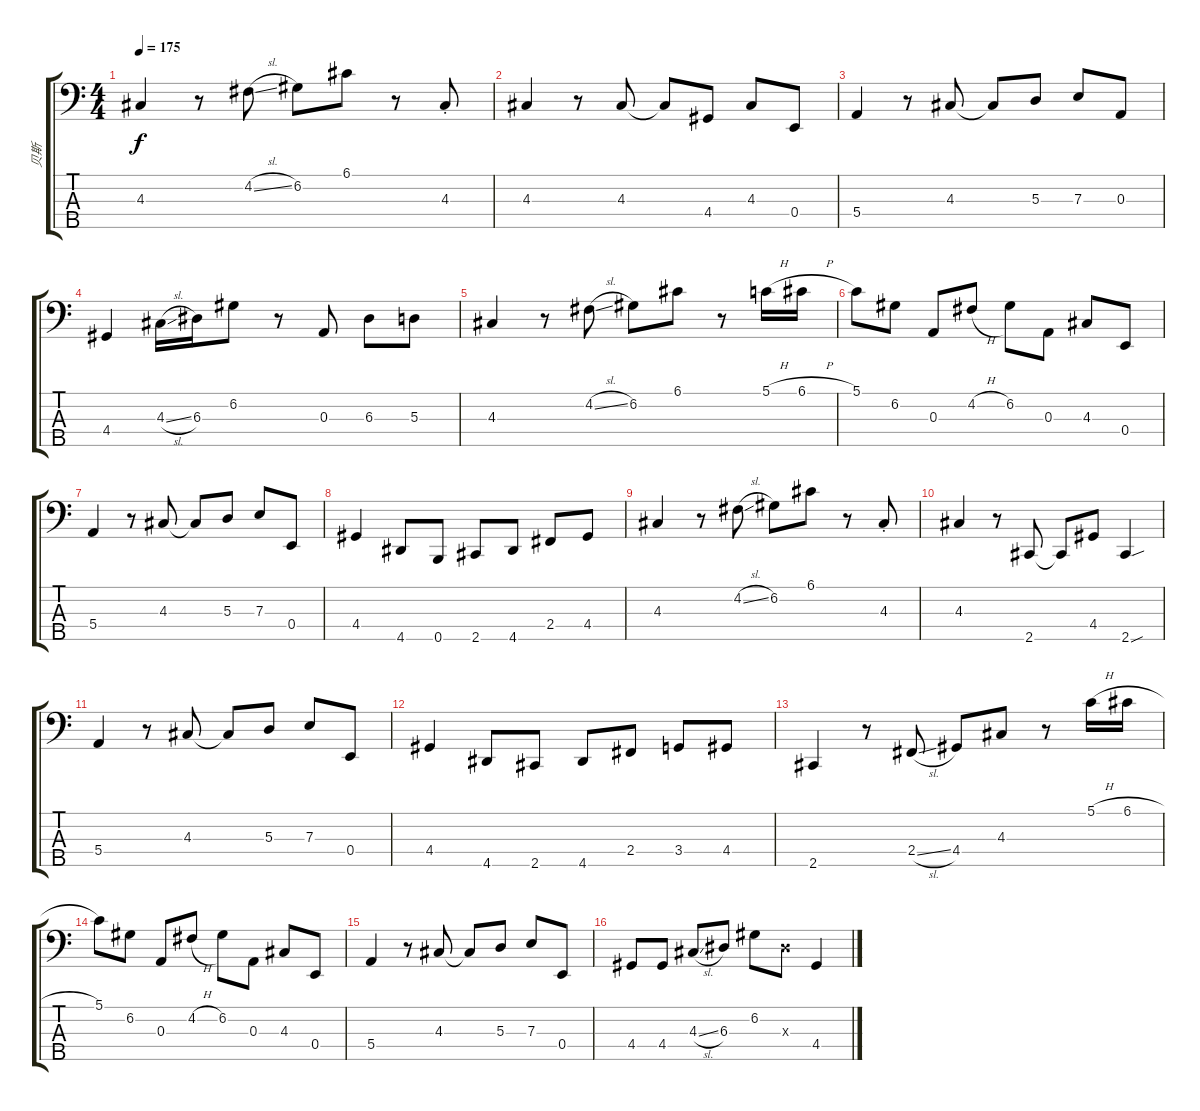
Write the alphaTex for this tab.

\track ("贝斯" "贝斯") {instrument electricbasspick}
\staff {score tabs}
\tuning (G2 D2 A1 E1 B0) {hide}
\ts (4 4)
\tempo 175
\clef f4
\ks c
4.3.4{dy f} r.8 4.2{sl}.8 6.2.8 6.1.8 r.8 4.3{st}.8 |
4.3.4 r.8 4.3.8 4.3{t}.8 4.4.8 4.3.8 0.4.8 |
5.4.4 r.8 4.3.8 4.3{t}.8 5.3.8 7.3.8 0.3.8 |
4.4.4 4.3{sl}.16 6.3.16 6.2.8 r.8 0.3.8 6.3.8 5.3.8 |
4.3.4 r.8 4.2{sl}.8 6.2.8 6.1.8 r.8 5.1{h}.16 6.1{h}.16 |
5.1.8 6.2.8 0.3.8 4.2{h}.8 6.2.8 0.3.8 4.3.8 0.4.8 |
5.4.4 r.8 4.3.8 4.3{t}.8 5.3.8 7.3.8 0.4.8 |
4.4.4 4.5.8 0.5.8 2.5.8 4.5.8 2.4.8 4.4.8 |
4.3.4 r.8 4.2{sl}.8 6.2.8 6.1.8 r.8 4.3{st}.8 |
4.3.4 r.8 2.5.8 2.5{t}.8 4.4.8 2.5{sou}.4 |
5.4.4 r.8 4.3.8 4.3{t}.8 5.3.8 7.3.8 0.4.8 |
4.4.4 4.5.8 2.5.8 4.5.8 2.4.8 3.4.8 4.4.8 |
2.5.4 r.8 2.4{sl}.8 4.4.8 4.3.8 r.8 5.1{h}.16 6.1{h}.16 |
5.1.8 6.2.8 0.3.8 4.2{h}.8 6.2.8 0.3.8 4.3.8 0.4.8 |
5.4.4 r.8 4.3.8 4.3{t}.8 5.3.8 7.3.8 0.4.8 |
4.4.8 4.4.8 4.3{sl}.8 6.3.8 6.2.8 6.3{x}.8 4.4.4
